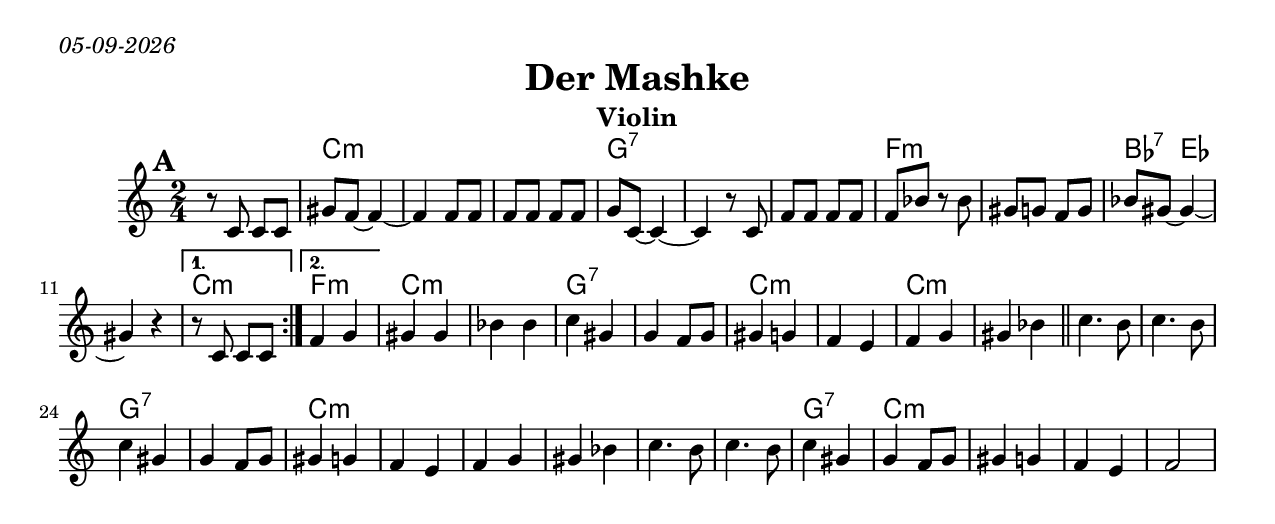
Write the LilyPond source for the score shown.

\version "2.20.0"
\include "english.ly"
%\pointAndClickOff
\paper{
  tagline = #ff
  print-all-headers = ##t
  #(set-paper-size "letter")
}
date = #(strftime "%d-%m-%Y" (localtime (current-time)))

\markup{ \italic{ \date }  }

%\markup{ Got something to say? }

global = {
  \clef treble
  \key a \minor
  \time 2/4
  \set Score.markFormatter = #format-mark-box-alphabet
}
theme = {r8 c c c
         gs'f r4
         r4 f8 f
         f f f f
         g c, r4

         r4 r8 c
         f8 f f f
         f bf r bf
         gs8 g f g

         bf gs r4
         r1}
%#################################### Melody ########################
melody = \relative c' {
  \global
  %\partial 4 g4    %lead in notes

  \repeat volta 2{
    \mark \default
    r8 c c c
    gs'f ~f4~
    f f8 f
    f f f f
    g c,~c4 ~

    c4 r8 c
    f8 f f f
    f bf r bf
    gs8 g f g

    bf8 gs~ gs4~ |
    gs4 r4
  }
 \alternative {
    { r8 c, c c}
    {f4 g  }
  }


  %f8 g
  gs4 gs
  bf bf c gs
  g f8 g
  gs4 g
  f e
  f g
  gs bf \bar"||"

  %yai dai
  c4. b8
  c4. b8
  c4 gs
  g f8 g

  gs4 g
  f e
  f g
  gs bf

  c4. b8
  c4. b8
  c4 gs
  g f8 g

  gs4 g
  f e
  f2
}
%################################# Lyrics #####################
%\addlyrics{ \set stanza = #"1. " }
%################################# Chords #######################
harmonies = \chordmode {
 s2
 c2*3:m
 g2*3:7
 f2*2:m
 bf4:7 ef4
 s4*2
 %
  c2:m
  f2:m
  c2*2:m
  g2*2:7
  c2*2:m
  %
  c2*4:m
  g2*2:7
  c2*6:m
  g2:7
  c2:m
}

\score {
  % transpose score below
  %\transpose c d
  <<
    \new ChordNames {
      \set chordChanges = ##f
      \harmonies
    }
    \new Staff   \melody
  >>
  \header{
    title= "Der Mashke"
    subtitle=""
    composer= ""

    instrument ="Violin"
    arranger= ""
  }
  \midi{\tempo 4 = 120}
  \layout{indent = 1.0\cm}
}
%{
% more verses:
\markup{}
\markup {
  \font-size #2
  \fill-line {
    \hspace #0.1 % distance from left margin
    \column {
      \line { "1."
\column {
 ""
}
      }
      \hspace #0.2 % vertical distance between verses
      \line { "2."
\column {
""
}
      }
    }
    \hspace #0.1  % horiz. distance between columns
    \column {
      \line { "3."
\column {
 ""
}
      }
      \hspace #0.2 % distance between verses
      \line { "4."
\column {
""
}
      }
    }
    \hspace #0.1 % distance to right margin
  }
}

%}